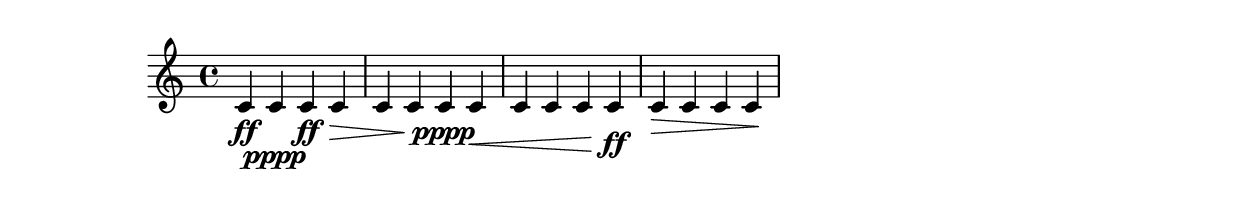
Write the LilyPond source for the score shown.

\header {

  texidoc = "Midi also handles crescendo and decrescendo, either
  starting and ending from specified or unspecified sound level."

}

\version "2.16.0"

\score {
  \relative c' {

    \set midiMinimumVolume = #0.0
    \set midiMaximumVolume = #1.0
    c\ff c\pppp
    c\ff\> c c c c\!\pppp

    c\< c c c c\! \ff

    c\> c c c \!  
  } 
  \midi {}
  \layout{}
}
